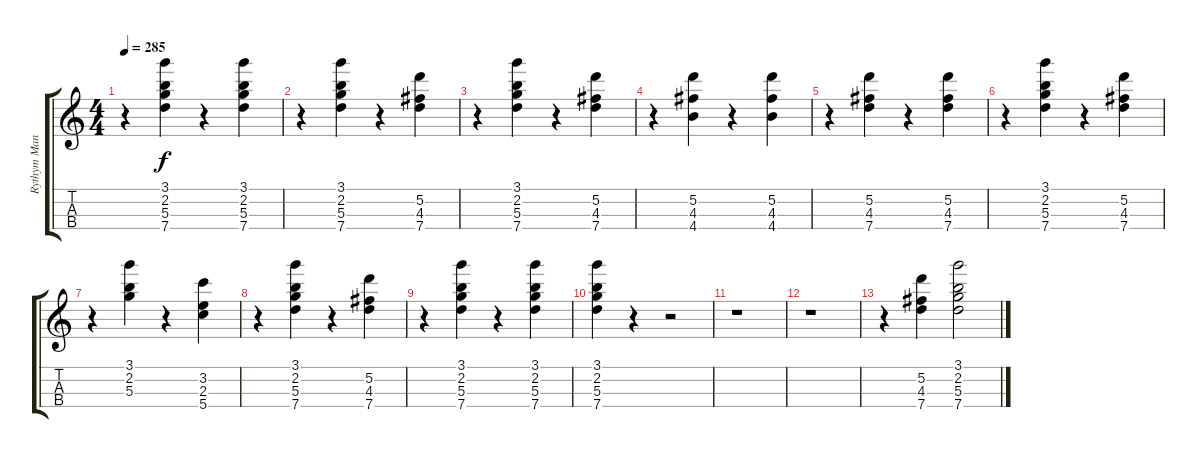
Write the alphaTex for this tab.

\track ("Rythym Mandoloin" "Rythym Man") {instrument banjo}
\staff {score tabs}
\tuning (E5 A4 D4 G3) {hide}
\displaytranspose 12
\ts (4 4)
\tempo 285
\clef g2
\ks c
r.4{dy f} (3.1 2.2 5.3 7.4).4 r.4 (3.1 2.2 5.3 7.4).4 |
r.4 (3.1 2.2 5.3 7.4).4 r.4 (5.2 4.3 7.4).4 |
r.4 (3.1 2.2 5.3 7.4).4 r.4 (5.2 4.3 7.4).4 |
r.4 (5.2 4.3 4.4).4 r.4 (5.2 4.3 4.4).4 |
r.4 (5.2 4.3 7.4).4 r.4 (5.2 4.3 7.4).4 |
r.4 (3.1 2.2 5.3 7.4).4 r.4 (5.2 4.3 7.4).4 |
r.4 (3.1 2.2 5.3).4 r.4 (3.2 2.3 5.4).4 |
r.4 (3.1 2.2 5.3 7.4).4 r.4 (5.2 4.3 7.4).4 |
r.4 (3.1 2.2 5.3 7.4).4 r.4 (3.1 2.2 5.3 7.4).4 |
(3.1 2.2 5.3 7.4).4 r.4 r.2 |
r.1 |
r.1 |
r.4 (5.2 4.3 7.4).4 (3.1 2.2 5.3 7.4).2
